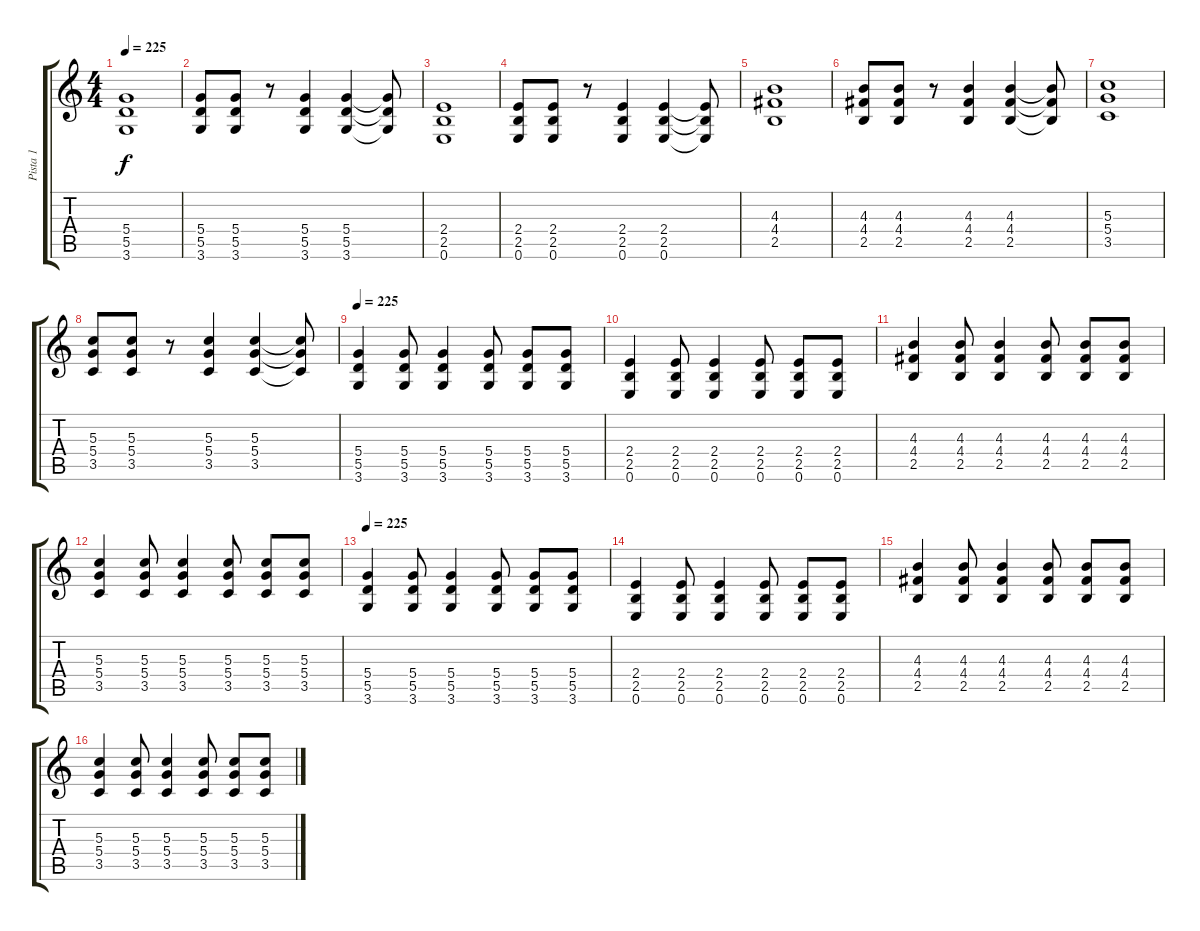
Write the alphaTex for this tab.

\track ("Pista 1" "Pista 1") {instrument acousticguitarsteel}
\staff {score tabs}
\tuning (E4 B3 G3 D3 A2 E2) {hide}
\ts (4 4)
\tempo 225
\clef g2
\ks c
(5.4 5.5 3.6).1{dy f} |
(5.4 5.5 3.6).8 (5.4 5.5 3.6).8 r.8 (5.4 5.5 3.6).4 (5.4 5.5 3.6).4 (5.4{t} 5.5{t} 3.6{t}).8 |
(2.4 2.5 0.6).1 |
(2.4 2.5 0.6).8 (2.4 2.5 0.6).8 r.8 (2.4 2.5 0.6).4 (2.4 2.5 0.6).4 (2.4{t} 2.5{t} 0.6{t}).8 |
(4.3 4.4 2.5).1 |
(4.3 4.4 2.5).8 (4.3 4.4 2.5).8 r.8 (4.3 4.4 2.5).4 (4.3 4.4 2.5).4 (4.3{t} 4.4{t} 2.5{t}).8 |
(5.3 5.4 3.5).1 |
(5.3 5.4 3.5).8 (5.3 5.4 3.5).8 r.8 (5.3 5.4 3.5).4 (5.3 5.4 3.5).4 (5.3{t} 5.4{t} 3.5{t}).8 |
\tempo 225
(5.4 5.5 3.6).4 (5.4 5.5 3.6).8 (5.4 5.5 3.6).4 (5.4 5.5 3.6).8 (5.4 5.5 3.6).8 (5.4 5.5 3.6).8 |
(2.4 2.5 0.6).4 (2.4 2.5 0.6).8 (2.4 2.5 0.6).4 (2.4 2.5 0.6).8 (2.4 2.5 0.6).8 (2.4 2.5 0.6).8 |
(4.3 4.4 2.5).4 (4.3 4.4 2.5).8 (4.3 4.4 2.5).4 (4.3 4.4 2.5).8 (4.3 4.4 2.5).8 (4.3 4.4 2.5).8 |
(5.3 5.4 3.5).4 (5.3 5.4 3.5).8 (5.3 5.4 3.5).4 (5.3 5.4 3.5).8 (5.3 5.4 3.5).8 (5.3 5.4 3.5).8 |
\tempo 225
(5.4 5.5 3.6).4 (5.4 5.5 3.6).8 (5.4 5.5 3.6).4 (5.4 5.5 3.6).8 (5.4 5.5 3.6).8 (5.4 5.5 3.6).8 |
(2.4 2.5 0.6).4 (2.4 2.5 0.6).8 (2.4 2.5 0.6).4 (2.4 2.5 0.6).8 (2.4 2.5 0.6).8 (2.4 2.5 0.6).8 |
(4.3 4.4 2.5).4 (4.3 4.4 2.5).8 (4.3 4.4 2.5).4 (4.3 4.4 2.5).8 (4.3 4.4 2.5).8 (4.3 4.4 2.5).8 |
(5.3 5.4 3.5).4 (5.3 5.4 3.5).8 (5.3 5.4 3.5).4 (5.3 5.4 3.5).8 (5.3 5.4 3.5).8 (5.3 5.4 3.5).8
